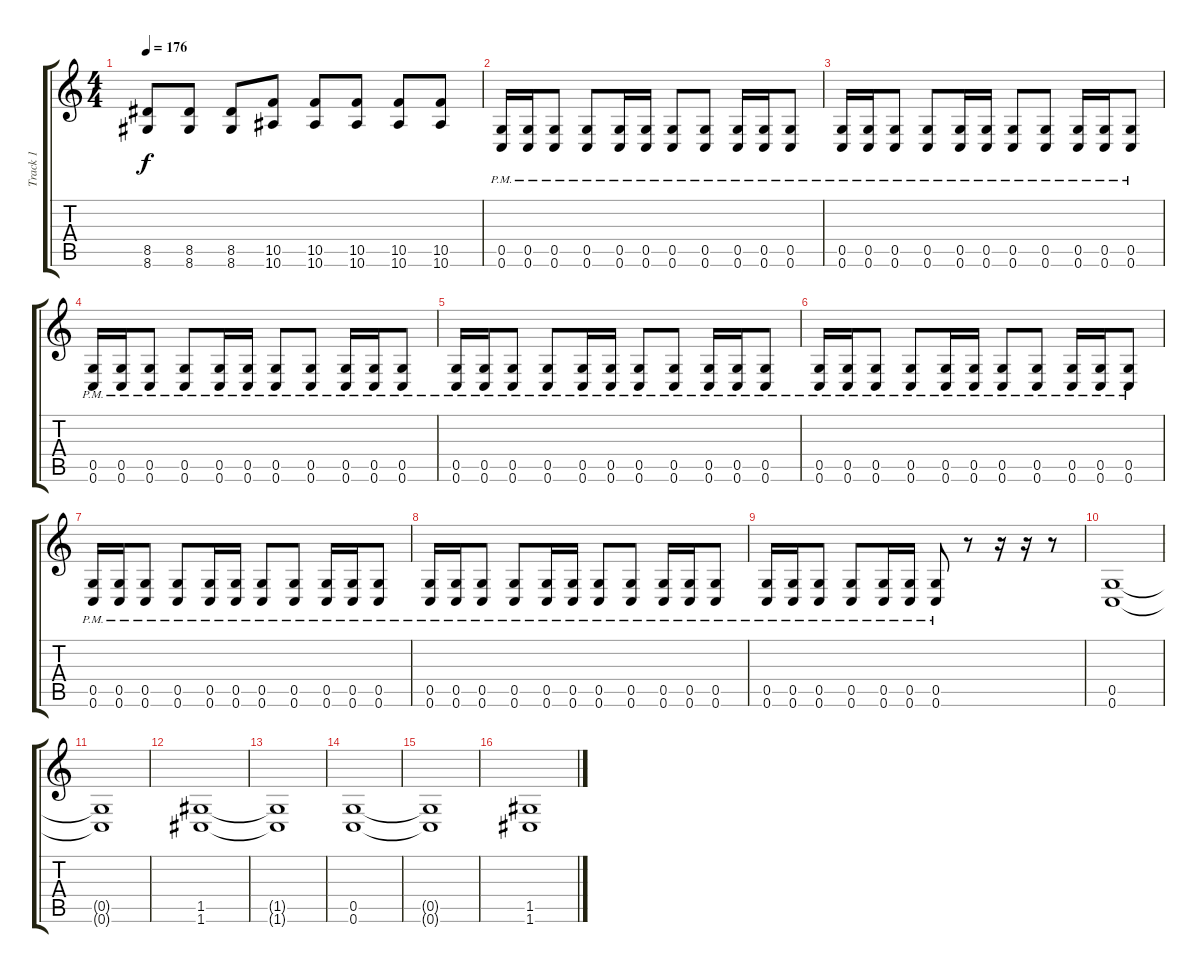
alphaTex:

\track ("Track 1" "Track 1") {instrument distortionguitar}
\staff {score tabs}
\tuning (D4 A3 F3 C3 G2 C2) {hide}
\ts (4 4)
\tempo 176
\clef g2
\ks c
(8.5 8.6).8{dy f} (8.5 8.6).8 (8.5 8.6).8 (10.5 10.6).8 (10.5 10.6).8 (10.5 10.6).8 (10.5 10.6).8 (10.5 10.6).8 |
(0.5{pm} 0.6).16 (0.5{pm} 0.6).16 (0.5{pm} 0.6).8 (0.5{pm} 0.6).8 (0.5{pm} 0.6).16 (0.5{pm} 0.6).16 (0.5{pm} 0.6).8 (0.5{pm} 0.6).8 (0.5{pm} 0.6).16 (0.5{pm} 0.6).16 (0.5{pm} 0.6).8 |
(0.5{pm} 0.6).16 (0.5{pm} 0.6).16 (0.5{pm} 0.6).8 (0.5{pm} 0.6).8 (0.5{pm} 0.6).16 (0.5{pm} 0.6).16 (0.5{pm} 0.6).8 (0.5{pm} 0.6).8 (0.5{pm} 0.6).16 (0.5{pm} 0.6).16 (0.5{pm} 0.6).8 |
(0.5{pm} 0.6).16 (0.5{pm} 0.6).16 (0.5{pm} 0.6).8 (0.5{pm} 0.6).8 (0.5{pm} 0.6).16 (0.5{pm} 0.6).16 (0.5{pm} 0.6).8 (0.5{pm} 0.6).8 (0.5{pm} 0.6).16 (0.5{pm} 0.6).16 (0.5{pm} 0.6).8 |
(0.5{pm} 0.6).16 (0.5{pm} 0.6).16 (0.5{pm} 0.6).8 (0.5{pm} 0.6).8 (0.5{pm} 0.6).16 (0.5{pm} 0.6).16 (0.5{pm} 0.6).8 (0.5{pm} 0.6).8 (0.5{pm} 0.6).16 (0.5{pm} 0.6).16 (0.5{pm} 0.6).8 |
(0.5{pm} 0.6).16 (0.5{pm} 0.6).16 (0.5{pm} 0.6).8 (0.5{pm} 0.6).8 (0.5{pm} 0.6).16 (0.5{pm} 0.6).16 (0.5{pm} 0.6).8 (0.5{pm} 0.6).8 (0.5{pm} 0.6).16 (0.5{pm} 0.6).16 (0.5{pm} 0.6).8 |
(0.5{pm} 0.6).16 (0.5{pm} 0.6).16 (0.5{pm} 0.6).8 (0.5{pm} 0.6).8 (0.5{pm} 0.6).16 (0.5{pm} 0.6).16 (0.5{pm} 0.6).8 (0.5{pm} 0.6).8 (0.5{pm} 0.6).16 (0.5{pm} 0.6).16 (0.5{pm} 0.6).8 |
(0.5{pm} 0.6).16 (0.5{pm} 0.6).16 (0.5{pm} 0.6).8 (0.5{pm} 0.6).8 (0.5{pm} 0.6).16 (0.5{pm} 0.6).16 (0.5{pm} 0.6).8 (0.5{pm} 0.6).8 (0.5{pm} 0.6).16 (0.5{pm} 0.6).16 (0.5{pm} 0.6).8 |
(0.5{pm} 0.6).16 (0.5{pm} 0.6).16 (0.5{pm} 0.6).8 (0.5{pm} 0.6).8 (0.5{pm} 0.6).16 (0.5{pm} 0.6).16 (0.5{pm} 0.6).8 r.8 r.16 r.16 r.8 |
(0.5 0.6).1 |
(0.5{t} 0.6{t}).1 |
(1.5 1.6).1 |
(1.5{t} 1.6{t}).1 |
(0.5 0.6).1 |
(0.5{t} 0.6{t}).1 |
(1.5 1.6).1
